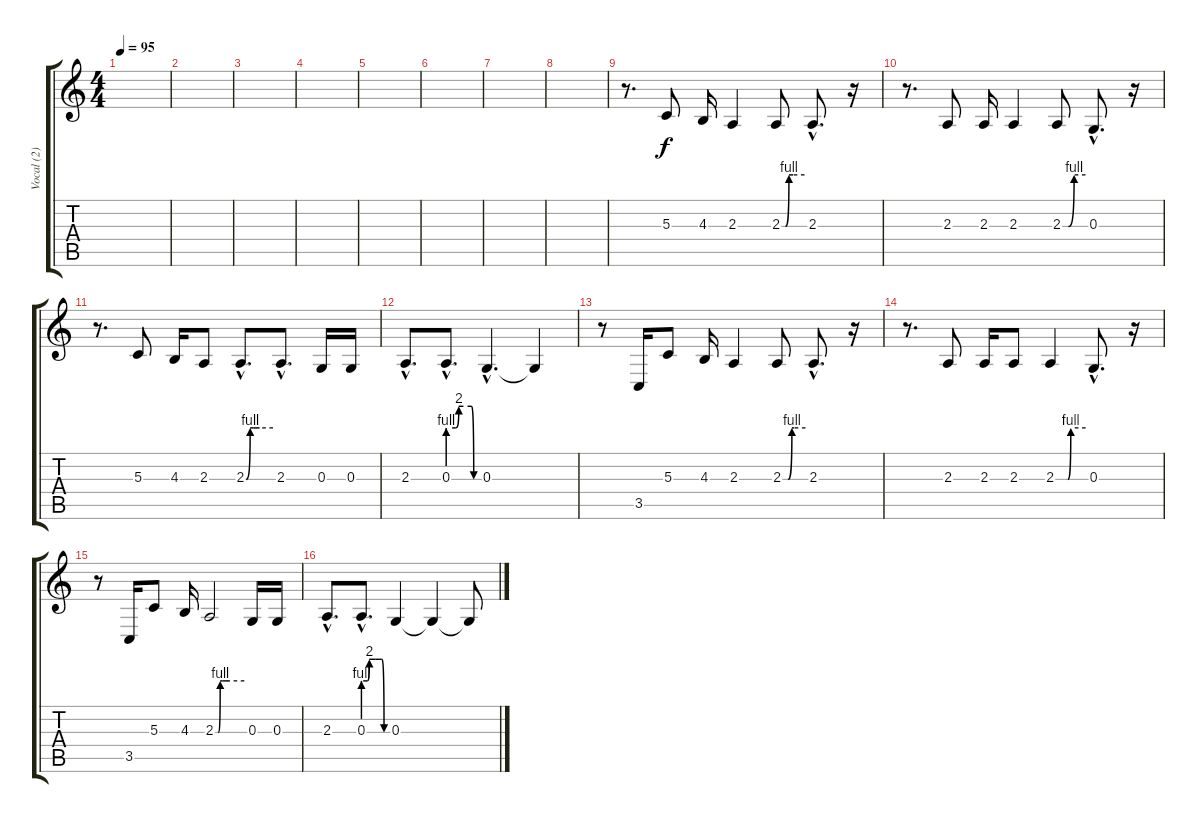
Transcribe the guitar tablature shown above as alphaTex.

\track ("Vocal (2)" "Vocal (2)") {instrument violin}
\staff {score tabs}
\tuning (E4 B3 G3 D3 A2 E2) {hide}
\ts (4 4)
\tempo 95
\clef g2
\ks c
|
|
|
|
|
|
|
|
r.8{d} 5.3.8 4.3.16 2.3.4 2.3{be (custom 0 0 10 0 19 4 30 4 60 4)}.8 2.3{hac}.8{d} r.16 |
r.8{d} 2.3.8 2.3.16 2.3.4 2.3{be (custom 0 0 15 0 30 4 60 4)}.8 0.3{hac}.8{d} r.16 |
r.8{d} 5.3.8 4.3.16 2.3.8 2.3{be (custom 0 0 9 4 16 4 30 4 60 4) hac}.8{d} 2.3{hac}.8{d} 0.3.16 0.3.16 |
2.3{hac}.8{d} 0.3{be (custom 0 4 15 4 21 8 30 8 45 8 50 0 56 0 60 0) hac}.8{d} 0.3{hac}.4{d} 0.3{t}.4{volume 0} |
r.8 3.5.16{volume 16} 5.3.8 4.3.16 2.3.4 2.3{be (custom 0 0 14 0 24 4 30 4 60 4)}.8 2.3{hac}.8{d} r.16 |
r.8{d} 2.3.8 2.3.16 2.3.8 2.3{be (custom 0 0 15 0 24 0 30 4 60 4)}.4 0.3{hac}.8{d} r.16 |
r.8 3.5.16 5.3.8 4.3.16 2.3{be (custom 0 0 6 0 10 4 15 4 20 4 30 4 60 4)}.2 0.3.16 0.3.16 |
2.3{hac}.8{d} 0.3{be (custom 0 4 10 4 15 8 19 8 24 8 30 8 39 8 45 8 51 0 60 0) hac}.8{d} 0.3.4{volume 0} 0.3{t}.4 0.3{t}.8
